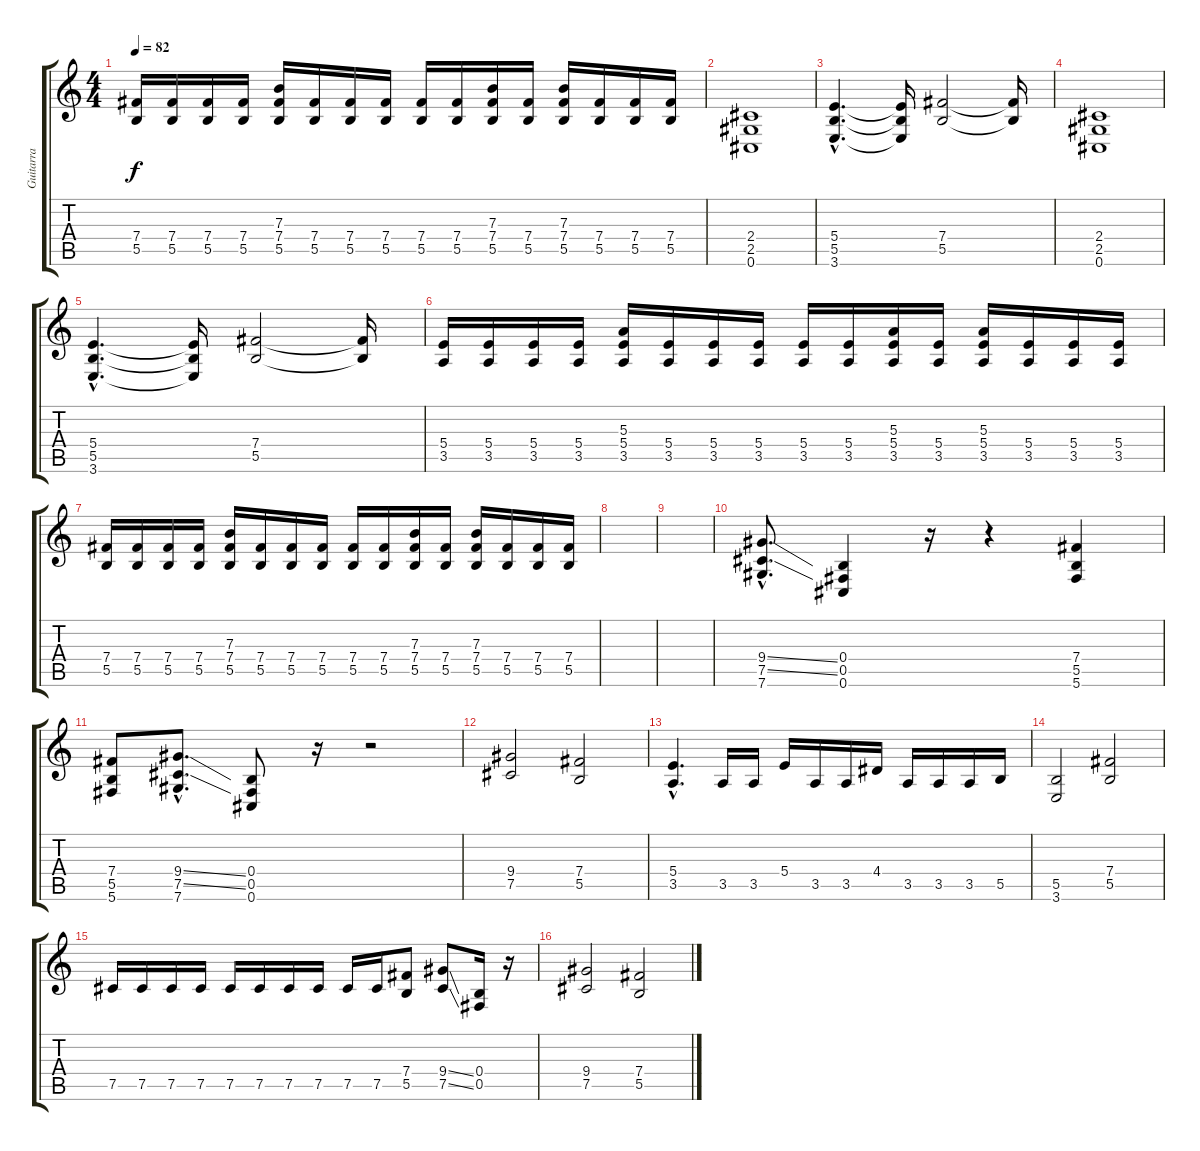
\track ("Guitarra" "Guitarra") {instrument distortionguitar}
\staff {score tabs}
\tuning (Db4 Ab3 E3 B2 Gb2 Db2) {hide}
\ts (4 4)
\tempo 82
\clef g2
\ks c
(7.4 5.5).16{dy f} (7.4 5.5).16 (7.4 5.5).16 (7.4 5.5).16 (7.3 7.4 5.5).16 (7.4 5.5).16 (7.4 5.5).16 (7.4 5.5).16 (7.4 5.5).16 (7.4 5.5).16 (7.3 7.4 5.5).16 (7.4 5.5).16 (7.3 7.4 5.5).16 (7.4 5.5).16 (7.4 5.5).16 (7.4 5.5).16 |
(2.4 2.5 0.6).1 |
(5.4{hac} 5.5{hac} 3.6{hac}).4{d} (5.4{t} 5.5{t} 3.6{t}).16 (7.4 5.5).2 (7.4{t} 5.5{t}).16 |
(2.4 2.5 0.6).1 |
(5.4{hac} 5.5{hac} 3.6{hac}).4{d} (5.4{t} 5.5{t} 3.6{t}).16 (7.4 5.5).2 (7.4{t} 5.5{t}).16 |
(5.4 3.5).16 (5.4 3.5).16 (5.4 3.5).16 (5.4 3.5).16 (5.3 5.4 3.5).16 (5.4 3.5).16 (5.4 3.5).16 (5.4 3.5).16 (5.4 3.5).16 (5.4 3.5).16 (5.3 5.4 3.5).16 (5.4 3.5).16 (5.3 5.4 3.5).16 (5.4 3.5).16 (5.4 3.5).16 (5.4 3.5).16 |
(7.4 5.5).16 (7.4 5.5).16 (7.4 5.5).16 (7.4 5.5).16 (7.3 7.4 5.5).16 (7.4 5.5).16 (7.4 5.5).16 (7.4 5.5).16 (7.4 5.5).16 (7.4 5.5).16 (7.3 7.4 5.5).16 (7.4 5.5).16 (7.3 7.4 5.5).16 (7.4 5.5).16 (7.4 5.5).16 (7.4 5.5).16 |
|
|
(9.4{ss hac} 7.5{ss hac} 7.6{hac}).8{d} (0.4 0.5 0.6).4{volume 0} r.16 r.4{volume 13} (7.4 5.5 5.6).4 |
(7.4 5.5 5.6).8 (9.4{ss hac} 7.5{ss hac} 7.6{hac}).8{d} (0.4 0.5 0.6).8{volume 0} r.16 r.2{volume 13} |
(9.4 7.5).2 (7.4 5.5).2 |
(5.4{hac} 3.5{hac}).4{d} 3.5.16 3.5.16 5.4.16 3.5.16 3.5.16 4.4.16 3.5.16 3.5.16 3.5.16 5.5.16 |
(5.5 3.6).2 (7.4 5.5).2 |
7.5.16 7.5.16 7.5.16 7.5.16 7.5.16 7.5.16 7.5.16 7.5.16 7.5.16 7.5.16 (7.4 5.5).8 (9.4{ss} 7.5{ss}).8 (0.4 0.5).16{volume 0} r.16{volume 13} |
(9.4 7.5).2 (7.4 5.5).2
